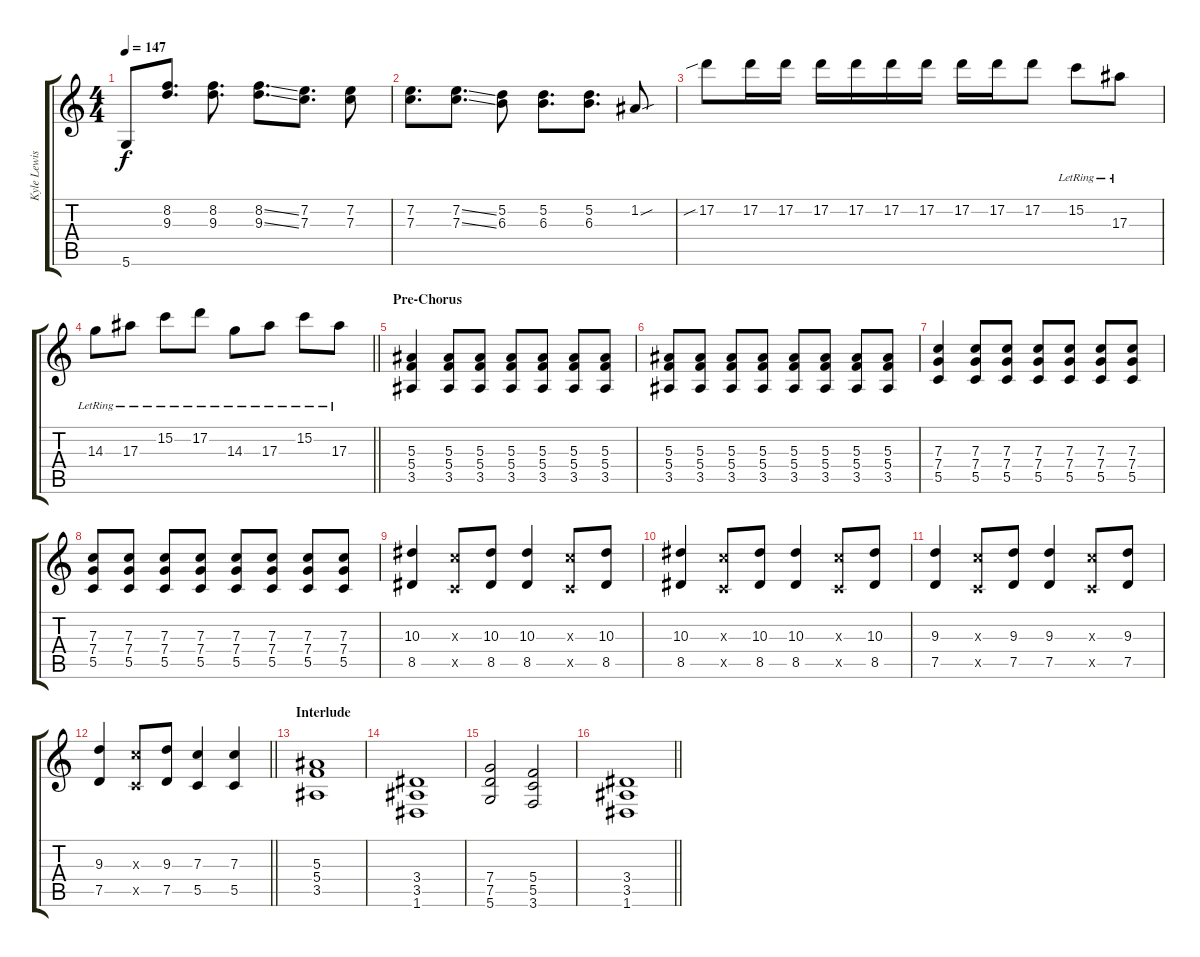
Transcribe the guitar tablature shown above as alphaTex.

\track ("Kyle Lewis - Guitar" "Kyle Lewis") {instrument distortionguitar}
\staff {score tabs}
\tuning (D4 A3 F3 C3 G2 D2) {hide}
\ts (4 4)
\tempo 147
\clef g2
\ks c
5.6{t}.8{dy f} (8.2 9.3).8{d volume 13} (8.2 9.3).8{d} (8.2{ss} 9.3{ss}).8{d} (7.2 7.3).8{d} (7.2 7.3).8 |
(7.2 7.3).8{d} (7.2{ss} 7.3{ss}).8{d} (5.2 6.3).8 (5.2 6.3).8{d} (5.2 6.3).8{d} 1.2{sou}.8 |
17.2{sib}.8 17.2.16 17.2.16 17.2.16 17.2.16 17.2.16 17.2.16 17.2.16 17.2.16 17.2.8 15.2{lr}.8 17.3{lr}.8 |
\barLineRight lightlight
14.3{lr}.8 17.3{lr}.8 15.2{lr}.8 17.2{lr}.8 14.3{lr}.8 17.3{lr}.8 15.2{lr}.8 17.3{lr}.8 |
\section ("" "Pre-Chorus")
(5.3 5.4 3.5).4 (5.3 5.4 3.5).8 (5.3 5.4 3.5).8 (5.3 5.4 3.5).8 (5.3 5.4 3.5).8 (5.3 5.4 3.5).8 (5.3 5.4 3.5).8 |
(5.3 5.4 3.5).8 (5.3 5.4 3.5).8 (5.3 5.4 3.5).8 (5.3 5.4 3.5).8 (5.3 5.4 3.5).8 (5.3 5.4 3.5).8 (5.3 5.4 3.5).8 (5.3 5.4 3.5).8 |
(7.3 7.4 5.5).4 (7.3 7.4 5.5).8 (7.3 7.4 5.5).8 (7.3 7.4 5.5).8 (7.3 7.4 5.5).8 (7.3 7.4 5.5).8 (7.3 7.4 5.5).8 |
(7.3 7.4 5.5).8 (7.3 7.4 5.5).8 (7.3 7.4 5.5).8 (7.3 7.4 5.5).8 (7.3 7.4 5.5).8 (7.3 7.4 5.5).8 (7.3 7.4 5.5).8 (7.3 7.4 5.5).8 |
(10.3 8.5).4 (7.3{x} 5.5{x}).8 (10.3 8.5).8 (10.3 8.5).4 (7.3{x} 5.5{x}).8 (10.3 8.5).8 |
(10.3 8.5).4 (7.3{x} 5.5{x}).8 (10.3 8.5).8 (10.3 8.5).4 (7.3{x} 5.5{x}).8 (10.3 8.5).8 |
(9.3 7.5).4 (7.3{x} 5.5{x}).8 (9.3 7.5).8 (9.3 7.5).4 (7.3{x} 5.5{x}).8 (9.3 7.5).8 |
\barLineRight lightlight
(9.3 7.5).4 (7.3{x} 5.5{x}).8 (9.3 7.5).8 (7.3 5.5).4 (7.3 5.5).4 |
\section ("" "Interlude")
(5.3 5.4 3.5).1 |
(3.4 3.5 1.6).1 |
(7.4 7.5 5.6).2 (5.4 5.5 3.6).2 |
\barLineRight lightlight
(3.4 3.5 1.6).1
